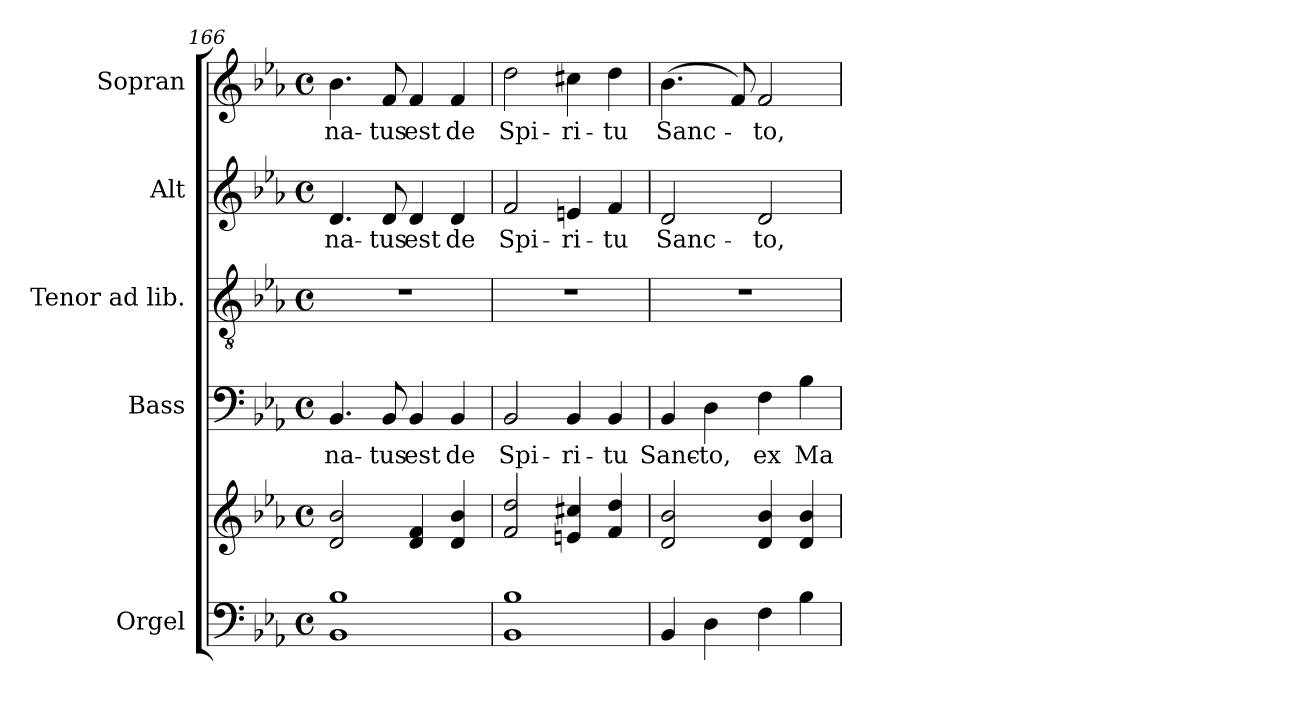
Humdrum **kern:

**kern	**kern	**kern	**text	**kern	**kern	**text	**kern	**text
*part5	*part5	*part4	*part4	*part3	*part2	*part2	*part1	*part1
*staff6	*staff5	*staff4	*staff4	*staff3	*staff2	*staff2	*staff1	*staff1
*I"Orgel	*	*I"Bass	*	*I"Tenor ad lib.	*I"Alt	*	*I"Sopran	*
*	*	*I'B.	*	*I'T.	*I'A.	*	*I'S.	*
*clefF4	*clefG2	*clefF4	*	*clefGv2	*clefG2	*	*clefG2	*
*k[b-e-a-]	*k[b-e-a-]	*k[b-e-a-]	*	*k[b-e-a-]	*k[b-e-a-]	*	*k[b-e-a-]	*
*E-:	*E-:	*E-:	*	*E-:	*E-:	*	*E-:	*
*M4/4	*M4/4	*M4/4	*	*M4/4	*M4/4	*	*M4/4	*
*met(c)	*met(c)	*met(c)	*	*met(c)	*met(c)	*	*met(c)	*
=166	=166	=166	=166	=166	=166	=166	=166	=166
!	!	!	!LO:LY:b	!	!	!LO:LY:b	!	!LO:LY:b
1BB- 1B-	2d/ 2b-/	4.BB-/	-na-	1r	4.d/	-na-	4.b-\	-na-
!	!	!	!LO:LY:b	!	!	!LO:LY:b	!	!LO:LY:b
.	.	8BB-/	-tus	.	8d/	-tus	8f/	-tus
!	!	!	!LO:LY:b	!	!	!LO:LY:b	!	!LO:LY:b
.	4d/ 4f/	4BB-/	est	.	4d/	est	4f/	est
!	!	!	!LO:LY:b	!	!	!LO:LY:b	!	!LO:LY:b
.	4d/ 4b-/	4BB-/	de	.	4d/	de	4f/	de
=167	=167	=167	=167	=167	=167	=167	=167	=167
!	!	!	!LO:LY:b	!	!	!LO:LY:b	!	!LO:LY:b
1BB- 1B-	2f/ 2dd/	2BB-/	Spi-	1r	2f/	Spi-	2dd\	Spi-
!	!	!	!LO:LY:b	!	!	!LO:LY:b	!	!LO:LY:b
.	4en/ 4cc#X/	4BB-/	-ri-	.	4en/	-ri-	4cc#X\	-ri-
!	!	!	!LO:LY:b	!	!	!LO:LY:b	!	!LO:LY:b
.	4f/ 4dd/	4BB-/	-tu	.	4f/	-tu	4dd\	-tu
=168	=168	=168	=168	=168	=168	=168	=168	=168
!	!	!	!LO:LY:b	!	!	!LO:LY:b	!	!LO:LY:b
4BB-/	2d/ 2b-/	4BB-/	Sanc-	1r	2d/	Sanc-	(>4.b-\	Sanc-
!	!	!	!LO:LY:b	!	!	!	!	!
4D\	.	4D\	-to,	.	.	.	.	.
.	.	.	.	.	.	.	8f/)	.
!	!	!	!LO:LY:b	!	!	!LO:LY:b	!	!LO:LY:b
4F\	4d/ 4b-/	4F\	ex	.	2d/	-to,	2f/	-to,
!	!	!	!LO:LY:b	!	!	!	!	!
4B-\	4d/ 4b-/	4B-\	Ma-	.	.	.	.	.
=	=	=	=	=	=	=	=	=
*-	*-	*-	*-	*-	*-	*-	*-	*-
